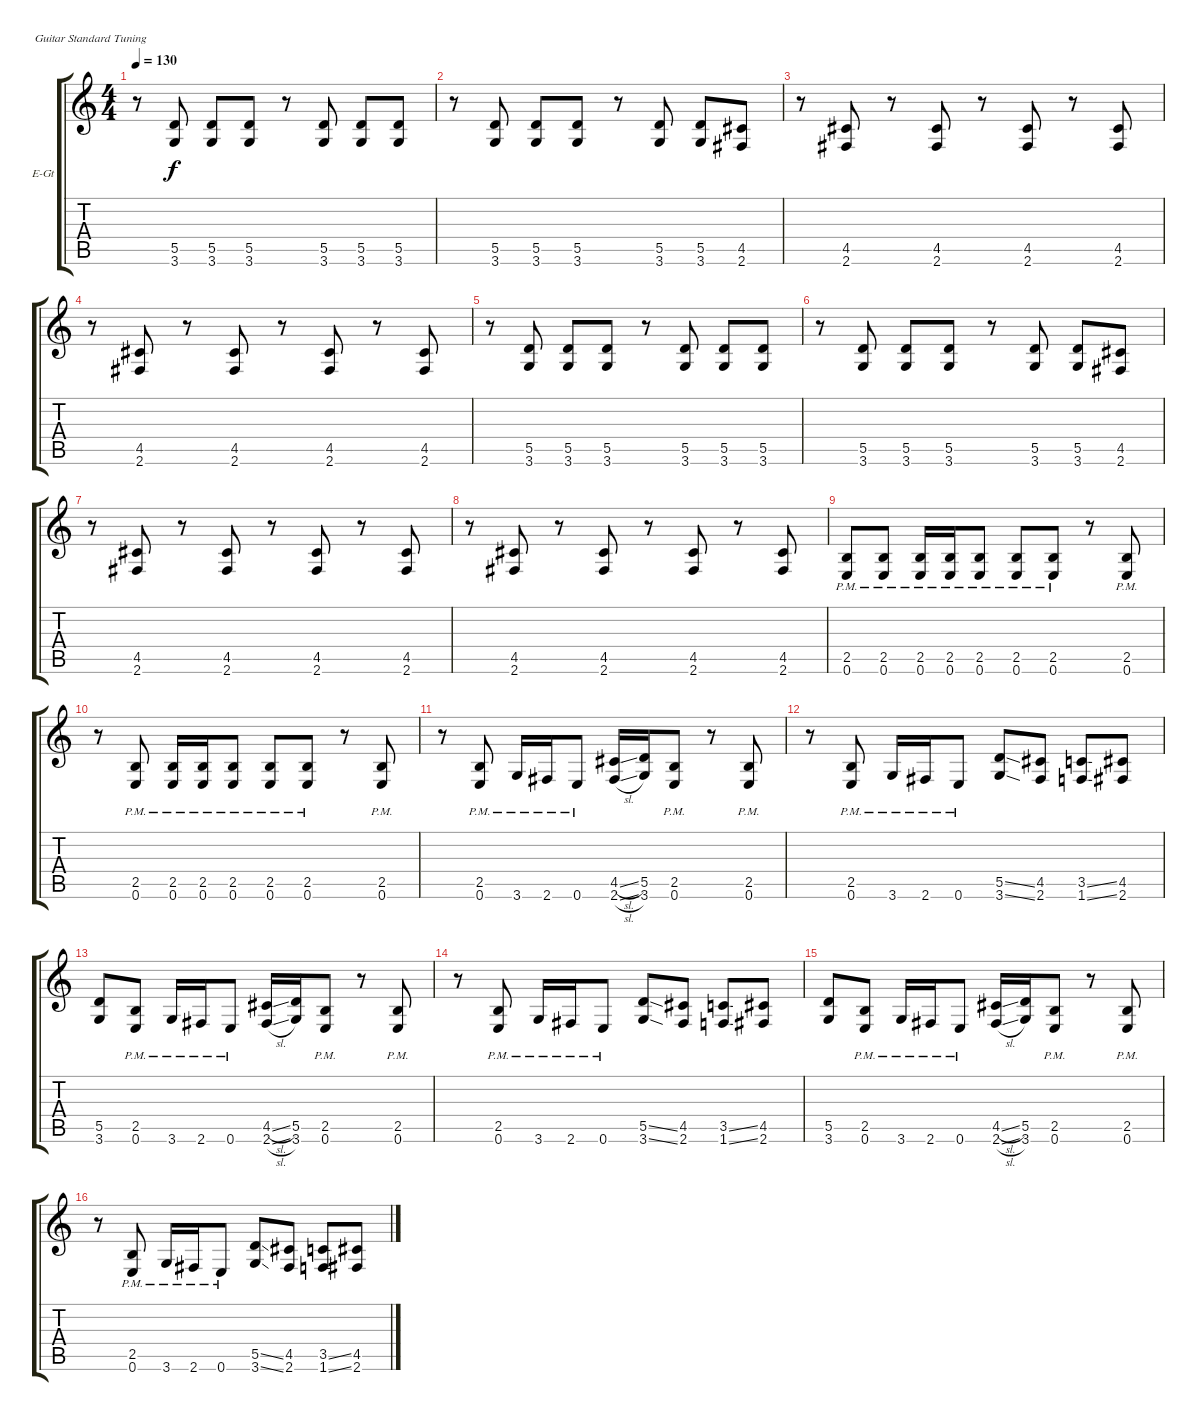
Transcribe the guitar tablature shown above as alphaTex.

\bracketExtendMode groupsimilarinstruments
\firstSystemTrackNameOrientation horizontal
\otherSystemsTrackNameOrientation horizontal
\track ("R Rhythm" "E-Gt") {instrument distortionguitar}
\staff {score tabs}
\tuning (E4 B3 G3 D3 A2 E2)
\ts (4 4)
\tempo 130
\clef g2
\ks c
r.8{dy f} (5.5 3.6).8 (5.5 3.6).8 (5.5 3.6).8 r.8 (5.5 3.6).8 (5.5 3.6).8 (5.5 3.6).8 |
r.8 (5.5 3.6).8 (5.5 3.6).8 (5.5 3.6).8 r.8 (5.5 3.6).8 (5.5 3.6).8 (4.5 2.6).8 |
r.8 (4.5 2.6).8 r.8 (4.5 2.6).8 r.8 (4.5 2.6).8 r.8 (4.5 2.6).8 |
r.8 (4.5 2.6).8 r.8 (4.5 2.6).8 r.8 (4.5 2.6).8 r.8 (4.5 2.6).8 |
r.8 (5.5 3.6).8 (5.5 3.6).8 (5.5 3.6).8 r.8 (5.5 3.6).8 (5.5 3.6).8 (5.5 3.6).8 |
r.8 (5.5 3.6).8 (5.5 3.6).8 (5.5 3.6).8 r.8 (5.5 3.6).8 (5.5 3.6).8 (4.5 2.6).8 |
r.8 (4.5 2.6).8 r.8 (4.5 2.6).8 r.8 (4.5 2.6).8 r.8 (4.5 2.6).8 |
r.8 (4.5 2.6).8 r.8 (4.5 2.6).8 r.8 (4.5 2.6).8 r.8 (4.5 2.6).8 |
(2.5{pm} 0.6{pm}).8 (2.5{pm} 0.6{pm}).8 (2.5{pm} 0.6{pm}).16 (2.5{pm} 0.6{pm}).16 (2.5{pm} 0.6{pm}).8 (2.5{pm} 0.6{pm}).8 (2.5{pm} 0.6{pm}).8 r.8 (2.5{pm} 0.6{pm}).8 |
r.8 (2.5{pm} 0.6{pm}).8 (2.5{pm} 0.6{pm}).16 (2.5{pm} 0.6{pm}).16 (2.5{pm} 0.6{pm}).8 (2.5{pm} 0.6{pm}).8 (2.5{pm} 0.6{pm}).8 r.8 (2.5{pm} 0.6{pm}).8 |
r.8 (2.5{pm} 0.6{pm}).8 3.6{pm}.16 2.6{pm}.16 0.6{pm}.8 (4.5{sl} 2.6{sl}).16 (5.5 3.6).16 (2.5{pm} 0.6{pm}).8 r.8 (2.5{pm} 0.6{pm}).8 |
r.8 (2.5{pm} 0.6{pm}).8 3.6{pm}.16 2.6{pm}.16 0.6{pm}.8 (5.5{ss} 3.6{ss}).8 (4.5 2.6).8 (3.5{ss} 1.6{ss}).8 (4.5 2.6).8 |
(5.5 3.6).8 (2.5{pm} 0.6{pm}).8 3.6{pm}.16 2.6{pm}.16 0.6{pm}.8 (4.5{sl} 2.6{sl}).16 (5.5 3.6).16 (2.5{pm} 0.6{pm}).8 r.8 (2.5{pm} 0.6{pm}).8 |
r.8 (2.5{pm} 0.6{pm}).8 3.6{pm}.16 2.6{pm}.16 0.6{pm}.8 (5.5{ss} 3.6{ss}).8 (4.5 2.6).8 (3.5{ss} 1.6{ss}).8 (4.5 2.6).8 |
(5.5 3.6).8 (2.5{pm} 0.6{pm}).8 3.6{pm}.16 2.6{pm}.16 0.6{pm}.8 (4.5{sl} 2.6{sl}).16 (5.5 3.6).16 (2.5{pm} 0.6{pm}).8 r.8 (2.5{pm} 0.6{pm}).8 |
r.8 (2.5{pm} 0.6{pm}).8 3.6{pm}.16 2.6{pm}.16 0.6{pm}.8 (5.5{ss} 3.6{ss}).8 (4.5 2.6).8 (3.5{ss} 1.6{ss}).8 (4.5 2.6).8
